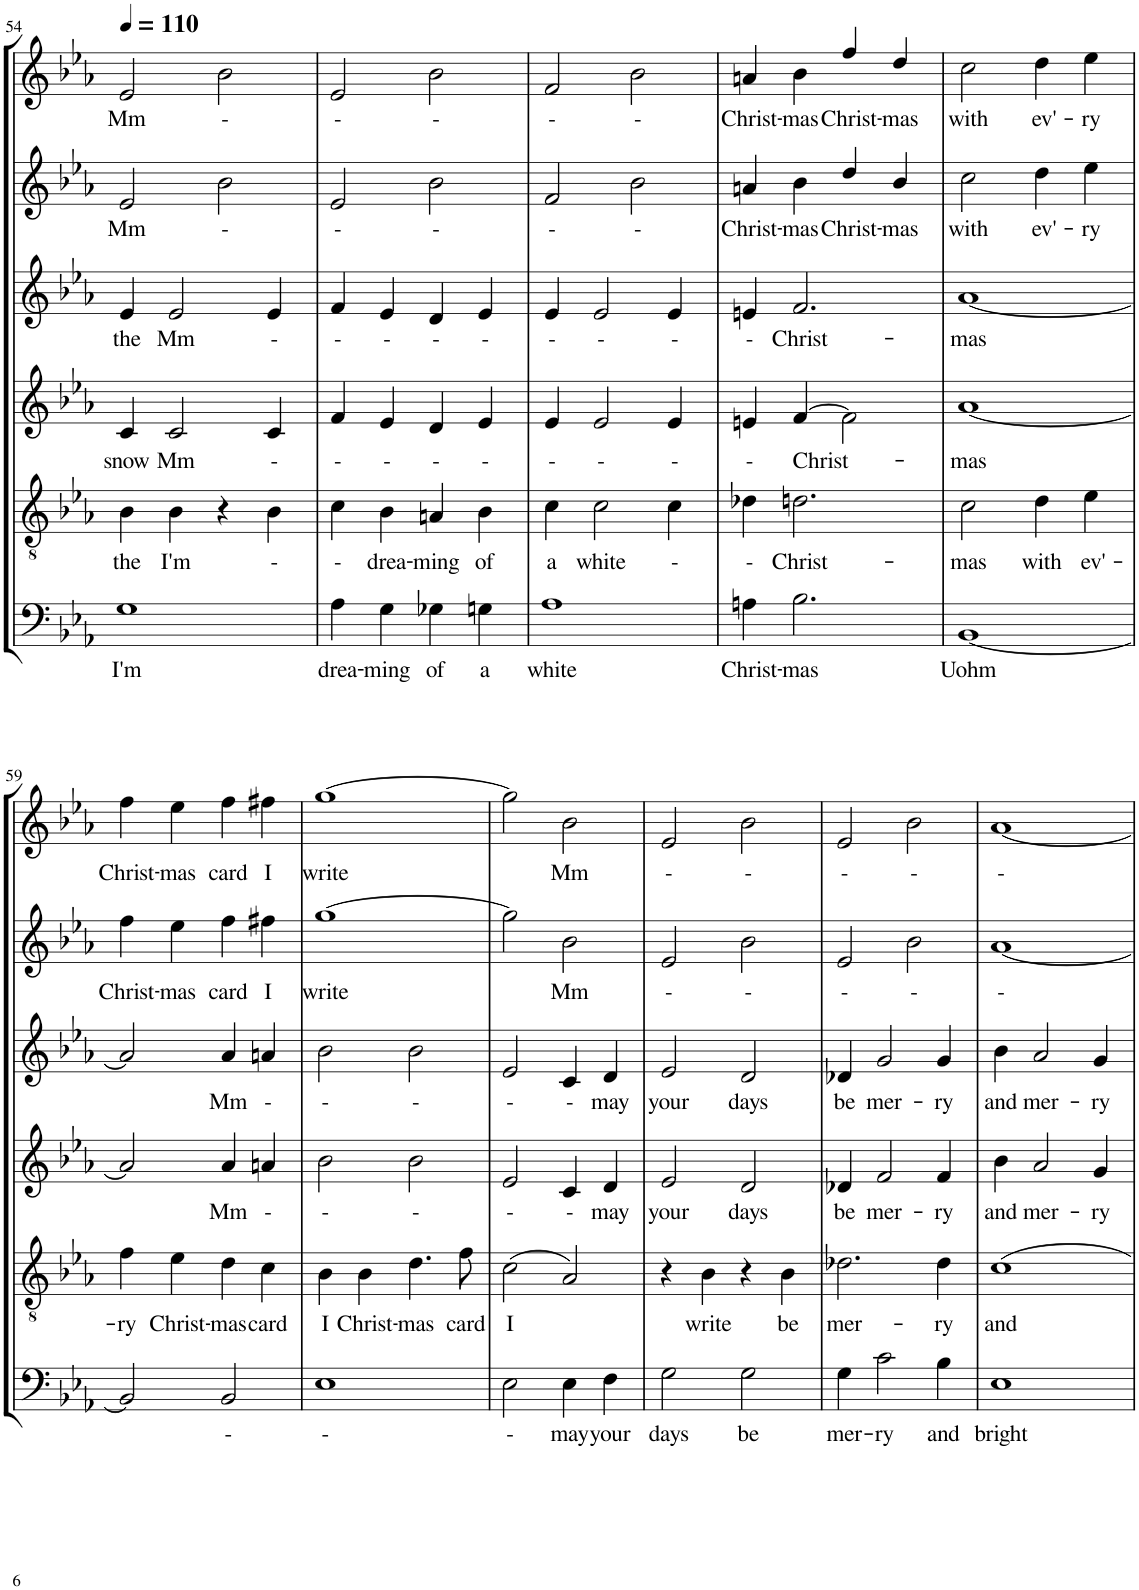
**kern	**text	**kern	**text	**kern	**text	**kern	**text	**kern	**text	**kern	**text
*part6	*part6	*part5	*part5	*part4	*part4	*part3	*part3	*part2	*part2	*part1	*part1
*staff6	*staff6	*staff5	*staff5	*staff4	*staff4	*staff3	*staff3	*staff2	*staff2	*staff1	*staff1
*I"Bassi	*	*I"Tenori	*	*I"Contralti II	*	*I"Contralti I	*	*I"Soprani II	*	*I"Soprani I	*
!!LO:PB:g=z
*clefF4	*	*clefGv2	*	*clefG2	*	*clefG2	*	*clefG2	*	*clefG2	*
*	*	*	*	*	*	*	*	*Trd1c2	*	*Trd1c2	*
*k[b-e-a-]	*	*k[b-e-a-]	*	*k[b-e-a-]	*	*k[b-e-a-]	*	*k[b-e-a-]	*	*k[b-e-a-]	*
*E-:	*	*E-:	*	*E-:	*	*E-:	*	*E-:	*	*E-:	*
*M4/4	*	*M4/4	*	*M4/4	*	*M4/4	*	*M4/4	*	*M4/4	*
*MM110	*	*MM110	*	*MM110	*	*MM110	*	*MM110	*	*MM110	*
=54	=54	=54	=54	=54	=54	=54	=54	=54	=54	=54	=54
!	!LO:LY:b	!	!LO:LY:b	!	!LO:LY:b	!	!LO:LY:b	!	!LO:LY:b	!	!LO:LY:b
1G	I'm	4B-\	the	4c/	snow	4e-/	the	2e-/	Mm	2e-/	Mm
!	!	!	!LO:LY:b	!	!LO:LY:b	!	!LO:LY:b	!	!	!	!
.	.	4B-\	I'm	2c/	Mm	2e-/	Mm	.	.	.	.
!	!	!	!	!	!	!	!	!	!LO:LY:b	!	!LO:LY:b
.	.	4r	.	.	.	.	.	2b-\	-	2b-\	-
!	!	!	!LO:LY:b	!	!LO:LY:b	!	!LO:LY:b	!	!	!	!
.	.	4B-\	-	4c/	-	4e-/	-	.	.	.	.
=55	=55	=55	=55	=55	=55	=55	=55	=55	=55	=55	=55
!	!LO:LY:b	!	!LO:LY:b	!	!LO:LY:b	!	!LO:LY:b	!	!LO:LY:b	!	!LO:LY:b
4A-\	drea-	4c\	-	4f/	-	4f/	-	2e-/	-	2e-/	-
!	!LO:LY:b	!	!LO:LY:b	!	!LO:LY:b	!	!LO:LY:b	!	!	!	!
4G\	-ming	4B-\	drea-	4e-/	-	4e-/	-	.	.	.	.
!	!LO:LY:b	!	!LO:LY:b	!	!LO:LY:b	!	!LO:LY:b	!	!LO:LY:b	!	!LO:LY:b
4G-X\	of	4An/	-ming	4d/	-	4d/	-	2b-\	-	2b-\	-
!	!LO:LY:b	!	!LO:LY:b	!	!LO:LY:b	!	!LO:LY:b	!	!	!	!
4Gn\	a	4B-\	of	4e-/	-	4e-/	-	.	.	.	.
=56	=56	=56	=56	=56	=56	=56	=56	=56	=56	=56	=56
!	!LO:LY:b	!	!LO:LY:b	!	!LO:LY:b	!	!LO:LY:b	!	!LO:LY:b	!	!LO:LY:b
1A-	white	4c\	a	4e-/	-	4e-/	-	2f/	-	2f/	-
!	!	!	!LO:LY:b	!	!LO:LY:b	!	!LO:LY:b	!	!	!	!
.	.	2c\	white	2e-/	-	2e-/	-	.	.	.	.
!	!	!	!	!	!	!	!	!	!LO:LY:b	!	!LO:LY:b
.	.	.	.	.	.	.	.	2b-\	-	2b-\	-
!	!	!	!LO:LY:b	!	!LO:LY:b	!	!LO:LY:b	!	!	!	!
.	.	4c\	-	4e-/	-	4e-/	-	.	.	.	.
=57	=57	=57	=57	=57	=57	=57	=57	=57	=57	=57	=57
!	!LO:LY:b	!	!LO:LY:b	!	!LO:LY:b	!	!LO:LY:b	!	!LO:LY:b	!	!LO:LY:b
4An\	Christ-	4d-X\	-	4en/	-	4en/	-	4an/	Christ-	4an/	Christ-
!	!LO:LY:b	!	!LO:LY:b	!	!LO:LY:b	!	!LO:LY:b	!	!LO:LY:b	!	!LO:LY:b
2.B-\	-mas	2.dn\	Christ-	[4f/	Christ-	2.f/	Christ-	4b-\	-mas	4b-\	-mas
!	!	!	!	!	!	!	!	!	!LO:LY:b	!	!LO:LY:b
.	.	.	.	2f\]	.	.	.	4dd/	Christ-	4ff/	Christ-
!	!	!	!	!	!	!	!	!	!LO:LY:b	!	!LO:LY:b
.	.	.	.	.	.	.	.	4b-/	-mas	4dd/	-mas
=58	=58	=58	=58	=58	=58	=58	=58	=58	=58	=58	=58
!	!LO:LY:b	!	!LO:LY:b	!	!LO:LY:b	!	!LO:LY:b	!	!LO:LY:b	!	!LO:LY:b
[1BB-	Uohm	2c\	-mas	[1a-	-mas	[1a-	-mas	2cc\	with	2cc\	with
!	!	!	!LO:LY:b	!	!	!	!	!	!LO:LY:b	!	!LO:LY:b
.	.	4d\	with	.	.	.	.	4dd\	ev'-	4dd\	ev'-
!	!	!	!LO:LY:b	!	!	!	!	!	!LO:LY:b	!	!LO:LY:b
.	.	4e-\	ev'-	.	.	.	.	4ee-\	-ry	4ee-\	-ry
!!LO:LB:g=z
=59	=59	=59	=59	=59	=59	=59	=59	=59	=59	=59	=59
!	!	!	!LO:LY:b	!	!	!	!	!	!LO:LY:b	!	!LO:LY:b
2BB-/]	.	4f\	-ry	2a-/]	.	2a-/]	.	4ff\	Christ-	4ff\	Christ-
!	!	!	!LO:LY:b	!	!	!	!	!	!LO:LY:b	!	!LO:LY:b
.	.	4e-\	Christ-	.	.	.	.	4ee-\	-mas	4ee-\	-mas
!	!LO:LY:b	!	!LO:LY:b	!	!LO:LY:b	!	!LO:LY:b	!	!LO:LY:b	!	!LO:LY:b
2BB-/	-	4d\	-mas	4a-/	Mm	4a-/	Mm	4ff\	card	4ff\	card
!	!	!	!LO:LY:b	!	!LO:LY:b	!	!LO:LY:b	!	!LO:LY:b	!	!LO:LY:b
.	.	4c\	card	4an/	-	4an/	-	4ff#X\	I	4ff#X\	I
=60	=60	=60	=60	=60	=60	=60	=60	=60	=60	=60	=60
!	!LO:LY:b	!	!LO:LY:b	!	!LO:LY:b	!	!LO:LY:b	!	!LO:LY:b	!	!LO:LY:b
1E-	-	4B-\	I	2b-\	-	2b-\	-	[1gg	write	[1gg	write
!	!	!	!LO:LY:b	!	!	!	!	!	!	!	!
.	.	4B-\	Christ-	.	.	.	.	.	.	.	.
!	!	!	!LO:LY:b	!	!LO:LY:b	!	!LO:LY:b	!	!	!	!
.	.	4.d\	-mas	2b-\	-	2b-\	-	.	.	.	.
!	!	!	!LO:LY:b	!	!	!	!	!	!	!	!
.	.	8f\	card	.	.	.	.	.	.	.	.
=61	=61	=61	=61	=61	=61	=61	=61	=61	=61	=61	=61
!	!LO:LY:b	!	!LO:LY:b	!	!LO:LY:b	!	!LO:LY:b	!	!	!	!
2E-\	-	(2c\	I	2e-/	-	2e-/	-	2gg\]	.	2gg\]	.
!	!LO:LY:b	!	!	!	!LO:LY:b	!	!LO:LY:b	!	!LO:LY:b	!	!LO:LY:b
4E-\	may	2A-/)	.	4c/	-	4c/	-	2b-\	Mm	2b-\	Mm
!	!LO:LY:b	!	!	!	!LO:LY:b	!	!LO:LY:b	!	!	!	!
4F\	your	.	.	4d/	may	4d/	may	.	.	.	.
=62	=62	=62	=62	=62	=62	=62	=62	=62	=62	=62	=62
!	!LO:LY:b	!	!	!	!LO:LY:b	!	!LO:LY:b	!	!LO:LY:b	!	!LO:LY:b
2G\	days	4r	.	2e-/	your	2e-/	your	2e-/	-	2e-/	-
!	!	!	!LO:LY:b	!	!	!	!	!	!	!	!
.	.	4B-\	write	.	.	.	.	.	.	.	.
!	!LO:LY:b	!	!	!	!LO:LY:b	!	!LO:LY:b	!	!LO:LY:b	!	!LO:LY:b
2G\	be	4r	.	2d/	days	2d/	days	2b-\	-	2b-\	-
!	!	!	!LO:LY:b	!	!	!	!	!	!	!	!
.	.	4B-\	be	.	.	.	.	.	.	.	.
=63	=63	=63	=63	=63	=63	=63	=63	=63	=63	=63	=63
!	!LO:LY:b	!	!LO:LY:b	!	!LO:LY:b	!	!LO:LY:b	!	!LO:LY:b	!	!LO:LY:b
4G\	mer-	2.d-X\	mer-	4d-X/	be	4d-X/	be	2e-/	-	2e-/	-
!	!LO:LY:b	!	!	!	!LO:LY:b	!	!LO:LY:b	!	!	!	!
2c\	-ry	.	.	2f/	mer-	2g/	mer-	.	.	.	.
!	!	!	!	!	!	!	!	!	!LO:LY:b	!	!LO:LY:b
.	.	.	.	.	.	.	.	2b-\	-	2b-\	-
!	!LO:LY:b	!	!LO:LY:b	!	!LO:LY:b	!	!LO:LY:b	!	!	!	!
4B-\	and	4d-\	-ry	4f/	-ry	4g/	-ry	.	.	.	.
=64	=64	=64	=64	=64	=64	=64	=64	=64	=64	=64	=64
!	!LO:LY:b	!	!LO:LY:b	!	!LO:LY:b	!	!LO:LY:b	!	!LO:LY:b	!	!LO:LY:b
1E-	bright	1c	and	4b-\	and	4b-\	and	[1a-	-	[1a-	-
!	!	!	!	!	!LO:LY:b	!	!LO:LY:b	!	!	!	!
.	.	.	.	2a-/	mer-	2a-/	mer-	.	.	.	.
!	!	!	!	!	!LO:LY:b	!	!LO:LY:b	!	!	!	!
.	.	.	.	4g/	-ry	4g/	-ry	.	.	.	.
=	=	=	=	=	=	=	=	=	=	=	=
*-	*-	*-	*-	*-	*-	*-	*-	*-	*-	*-	*-
